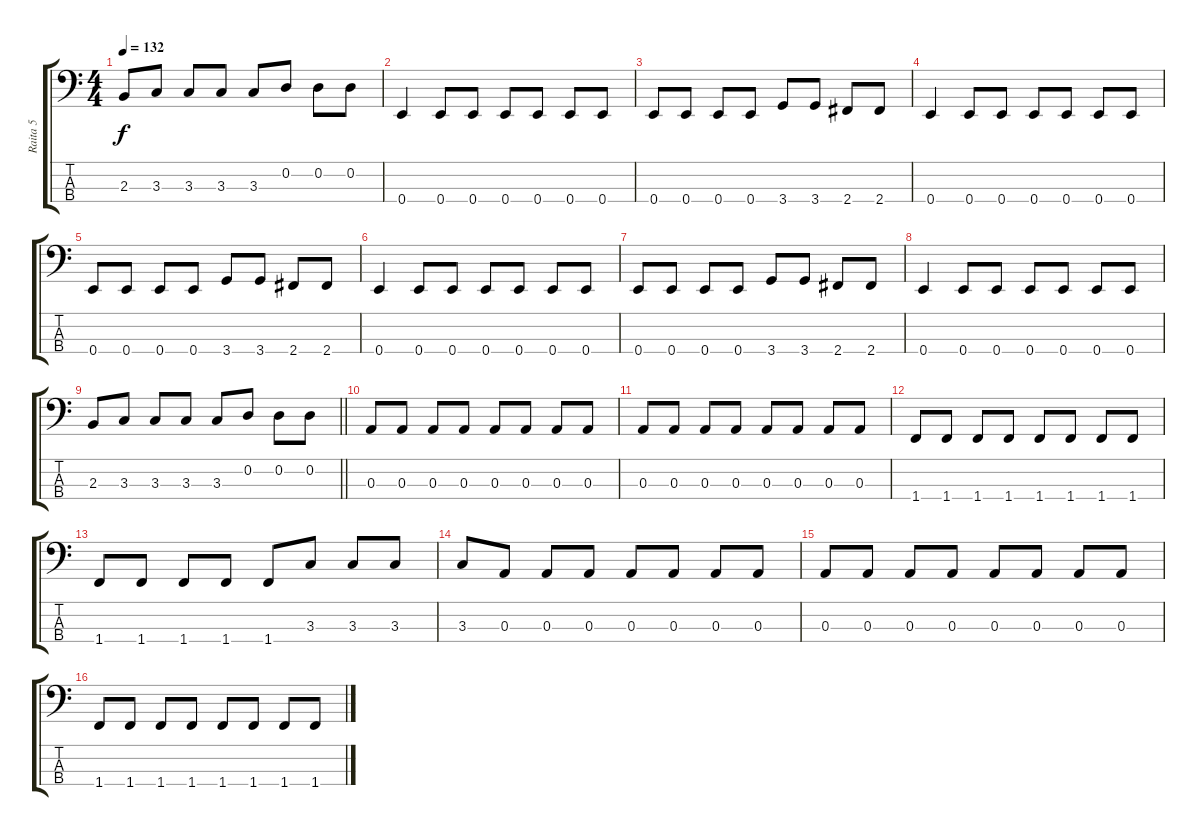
\track ("Raita 5" "Raita 5") {instrument electricbasspick}
\staff {score tabs}
\tuning (G2 D2 A1 E1) {hide}
\ts (4 4)
\tempo 132
\clef f4
\ks c
2.3.8{dy f} 3.3.8 3.3.8 3.3.8 3.3.8 0.2.8 0.2.8 0.2.8 |
0.4.4 0.4.8 0.4.8 0.4.8 0.4.8 0.4.8 0.4.8 |
0.4.8 0.4.8 0.4.8 0.4.8 3.4.8 3.4.8 2.4.8 2.4.8 |
0.4.4 0.4.8 0.4.8 0.4.8 0.4.8 0.4.8 0.4.8 |
0.4.8 0.4.8 0.4.8 0.4.8 3.4.8 3.4.8 2.4.8 2.4.8 |
0.4.4 0.4.8 0.4.8 0.4.8 0.4.8 0.4.8 0.4.8 |
0.4.8 0.4.8 0.4.8 0.4.8 3.4.8 3.4.8 2.4.8 2.4.8 |
0.4.4 0.4.8 0.4.8 0.4.8 0.4.8 0.4.8 0.4.8 |
\barLineRight lightlight
2.3.8 3.3.8 3.3.8 3.3.8 3.3.8 0.2.8 0.2.8 0.2.8 |
\section ("" "")
0.3.8 0.3.8 0.3.8 0.3.8 0.3.8 0.3.8 0.3.8 0.3.8 |
0.3.8 0.3.8 0.3.8 0.3.8 0.3.8 0.3.8 0.3.8 0.3.8 |
1.4.8 1.4.8 1.4.8 1.4.8 1.4.8 1.4.8 1.4.8 1.4.8 |
1.4.8 1.4.8 1.4.8 1.4.8 1.4.8 3.3.8 3.3.8 3.3.8 |
3.3.8 0.3.8 0.3.8 0.3.8 0.3.8 0.3.8 0.3.8 0.3.8 |
0.3.8 0.3.8 0.3.8 0.3.8 0.3.8 0.3.8 0.3.8 0.3.8 |
1.4.8 1.4.8 1.4.8 1.4.8 1.4.8 1.4.8 1.4.8 1.4.8
